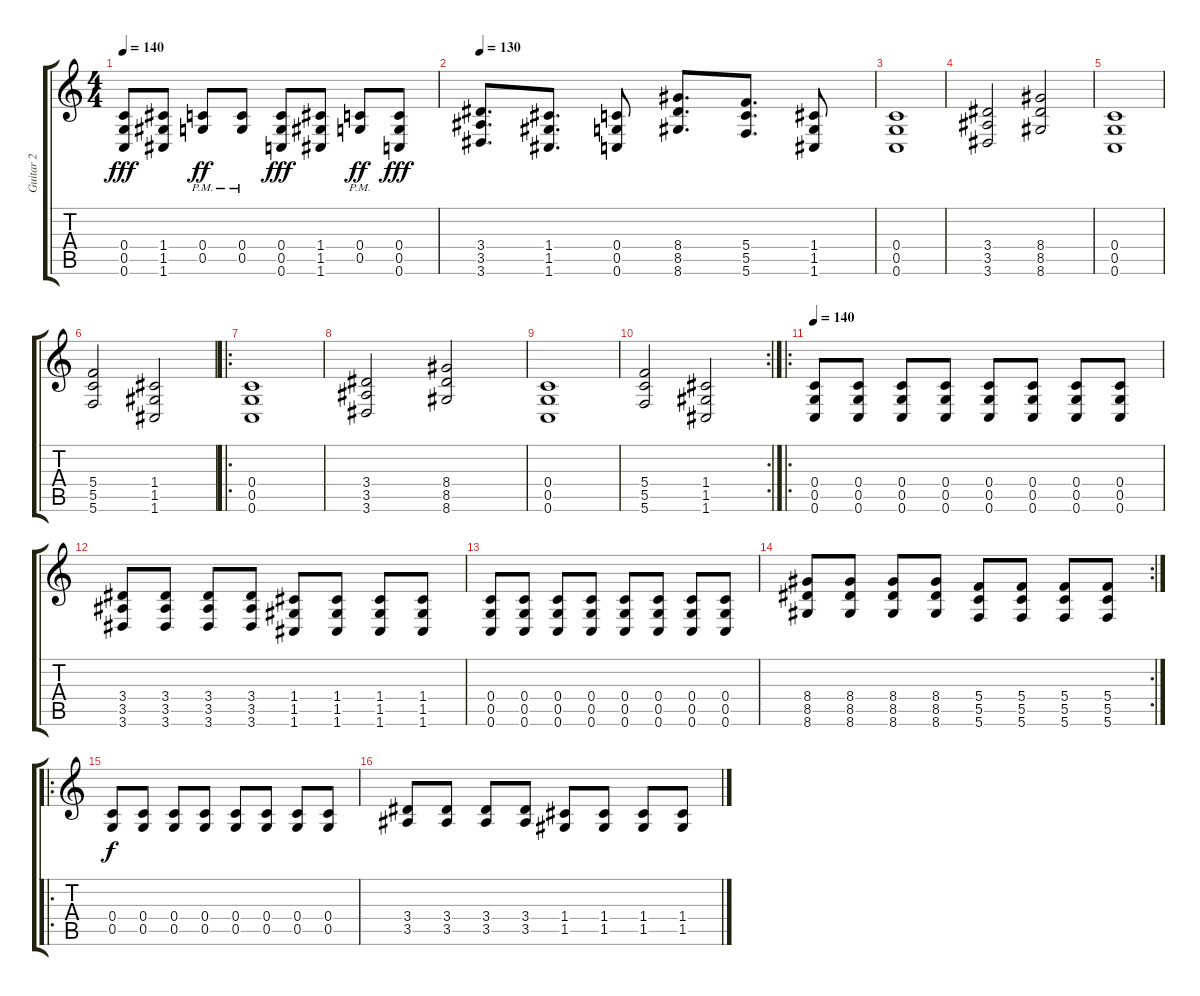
\track ("Guitar 2" "Guitar 2") {instrument overdrivenguitar}
\staff {score tabs}
\tuning (D4 A3 F3 C3 G2 C2) {hide}
\ts (4 4)
\tempo 140
\clef g2
\ks c
(0.4 0.5 0.6).8{dy fff} (1.4 1.5 1.6).8 (0.4{pm} 0.5{pm}).8{dy ff} (0.4{pm} 0.5{pm}).8 (0.4 0.5 0.6).8{dy fff} (1.4 1.5 1.6).8 (0.4{pm} 0.5{pm}).8{dy ff} (0.4 0.5 0.6).8{dy fff} |
\tempo 130
(3.4 3.5 3.6).8{d} (1.4 1.5 1.6).8{d} (0.4 0.5 0.6).8 (8.4 8.5 8.6).8{d} (5.4 5.5 5.6).8{d} (1.4 1.5 1.6).8 |
(0.4 0.5 0.6).1 |
(3.4 3.5 3.6).2 (8.4 8.5 8.6).2 |
(0.4 0.5 0.6).1 |
(5.4 5.5 5.6).2 (1.4 1.5 1.6).2 |
\ro
(0.4 0.5 0.6).1 |
(3.4 3.5 3.6).2 (8.4 8.5 8.6).2 |
(0.4 0.5 0.6).1 |
\rc 2
(5.4 5.5 5.6).2 (1.4 1.5 1.6).2 |
\ro
\tempo 140
(0.4 0.5 0.6).8 (0.4 0.5 0.6).8 (0.4 0.5 0.6).8 (0.4 0.5 0.6).8 (0.4 0.5 0.6).8 (0.4 0.5 0.6).8 (0.4 0.5 0.6).8 (0.4 0.5 0.6).8 |
(3.4 3.5 3.6).8 (3.4 3.5 3.6).8 (3.4 3.5 3.6).8 (3.4 3.5 3.6).8 (1.4 1.5 1.6).8 (1.4 1.5 1.6).8 (1.4 1.5 1.6).8 (1.4 1.5 1.6).8 |
(0.4 0.5 0.6).8 (0.4 0.5 0.6).8 (0.4 0.5 0.6).8 (0.4 0.5 0.6).8 (0.4 0.5 0.6).8 (0.4 0.5 0.6).8 (0.4 0.5 0.6).8 (0.4 0.5 0.6).8 |
\rc 2
(8.4 8.5 8.6).8 (8.4 8.5 8.6).8 (8.4 8.5 8.6).8 (8.4 8.5 8.6).8 (5.4 5.5 5.6).8 (5.4 5.5 5.6).8 (5.4 5.5 5.6).8 (5.4 5.5 5.6).8 |
\ro
(0.4 0.5).8{dy f} (0.4 0.5).8 (0.4 0.5).8 (0.4 0.5).8 (0.4 0.5).8 (0.4 0.5).8 (0.4 0.5).8 (0.4 0.5).8 |
(3.4 3.5).8 (3.4 3.5).8 (3.4 3.5).8 (3.4 3.5).8 (1.4 1.5).8 (1.4 1.5).8 (1.4 1.5).8 (1.4 1.5).8
